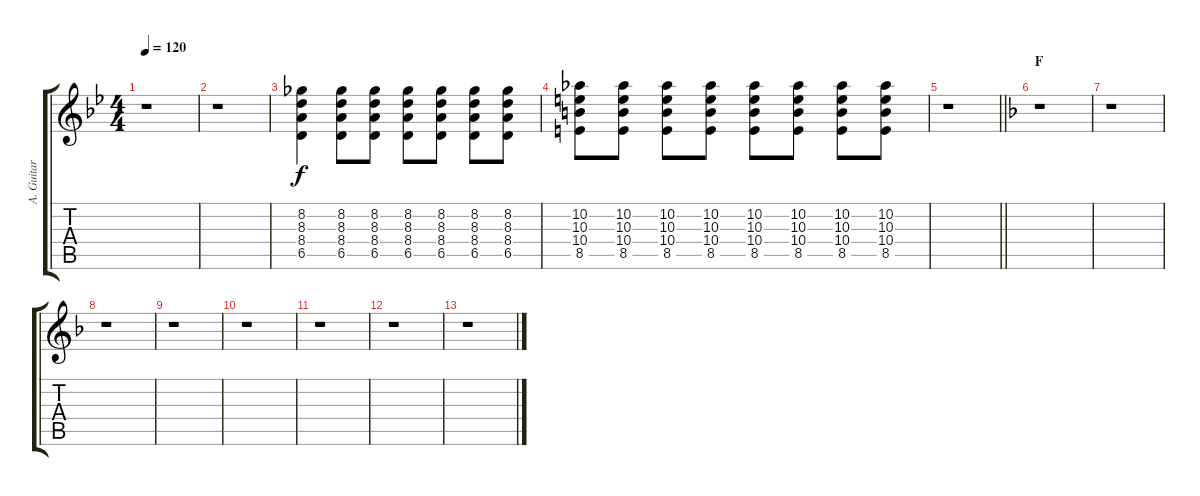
\track ("A. Guitar" "A. Guitar") {instrument acousticguitarsteel}
\staff {score tabs}
\tuning (Eb4 Bb3 Gb3 Db3 Ab2 Eb2) {hide}
\ts (4 4)
\tempo 120
\clef g2
\ks bb
r.1{dy f} |
r.1 |
(8.2 8.3 8.4 6.5).4 (8.2 8.3 8.4 6.5).8 (8.2 8.3 8.4 6.5).8 (8.2 8.3 8.4 6.5).8 (8.2 8.3 8.4 6.5).8 (8.2 8.3 8.4 6.5).8 (8.2 8.3 8.4 6.5).8 |
(10.2 10.3 10.4 8.5).8 (10.2 10.3 10.4 8.5).8 (10.2 10.3 10.4 8.5).8 (10.2 10.3 10.4 8.5).8 (10.2 10.3 10.4 8.5).8 (10.2 10.3 10.4 8.5).8 (10.2 10.3 10.4 8.5).8 (10.2 10.3 10.4 8.5).8 |
\barLineRight lightlight
r.1 |
\section ("" "F")
\ks f
r.1 |
r.1 |
r.1 |
r.1 |
r.1 |
r.1 |
r.1 |
r.1
